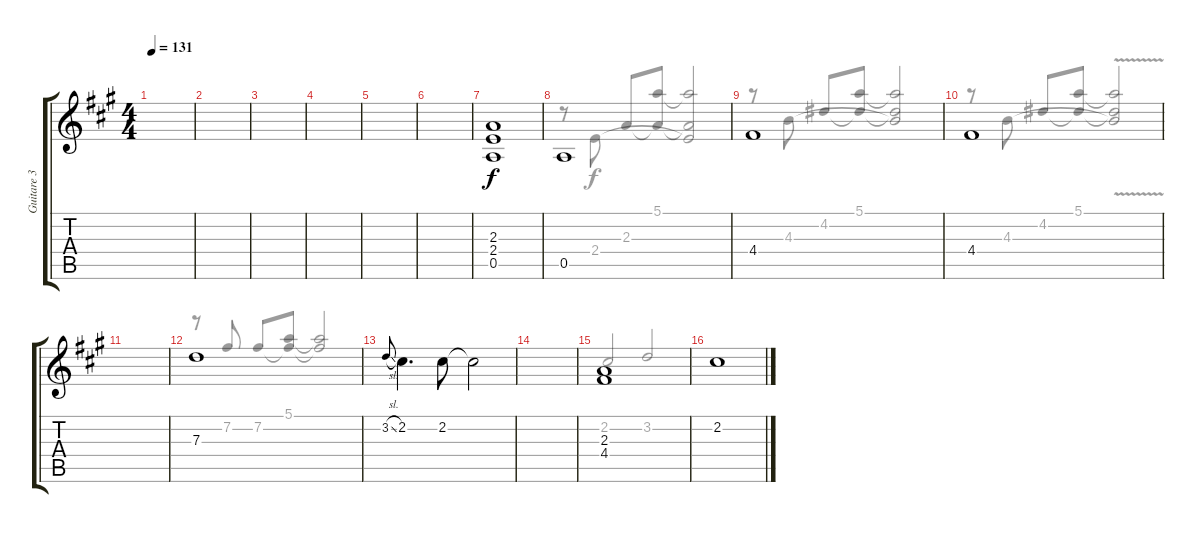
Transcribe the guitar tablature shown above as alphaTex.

\track ("Guitare 3" "Guitare 3") {instrument overdrivenguitar}
\staff {score tabs}
\tuning (E4 B3 G3 D3 A2 E2) {hide}
\voice
\ts (4 4)
\tempo 131
\clef g2
\ks a
|
|
|
|
|
|
(2.3 2.4 0.5).1 |
0.5.1 |
4.4.1 |
4.4.1 |
|
7.3.1 |
3.2{sl}.8{gr onbeat} 2.2.4{d} 2.2.8 2.2{t}.2 |
|
(2.3 4.4).1 |
2.2.1
\voice
\clef g2
\ottava regular
\simile none
\ks a
|
|
|
|
|
|
|
r.8 2.4.8 2.3.8{beam Up} (5.1 2.3{t}).8{beam Up} (5.1{t} 2.3{t} 2.4{t}).2{beam Up} |
r.8 4.3.8 4.2.8{beam Up} (5.1 4.2{t}).8{beam Up} (5.1{t} 4.2{t} 4.3{t}).2{beam Up} |
r.8 4.3.8 4.2.8{beam Up} (5.1 4.2{t}).8{beam Up} (5.1{v t} 4.2{v t} 4.3{v t}).2{beam Up} |
|
r.8 7.2.8{beam Up} 7.2.8{beam Up} (5.1 7.2{t}).8{beam Up} (5.1{t} 7.2{t}).2{beam Up} |
|
|
2.2.2{beam Up} 3.2.2{beam Up} |
